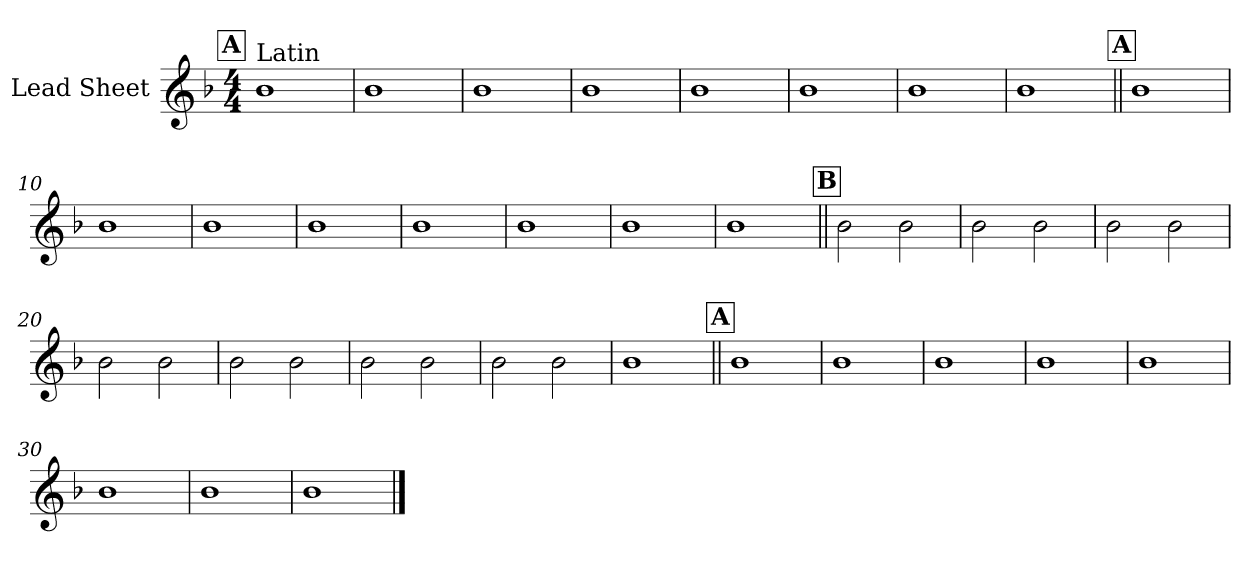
**kern
*part1
*staff1
*I"Lead Sheet
*clefG2
*k[b-]
*d:
*M4/4
!!LO:REH:place=s1:a:fs=14:t=A
=1
!LO:TX:a:t=Latin
1b-
=2
1b-
=3
1b-
=4
1b-
!!LO:LB:g=z
=5
1b-
=6
1b-
=7
1b-
=8
1b-
!!LO:LB:g=z
!!LO:REH:place=s1:a:fs=14:t=A
=9||
1b-
=10
1b-
=11
1b-
=12
1b-
!!LO:LB:g=z
=13
1b-
=14
1b-
=15
1b-
=16
1b-
!!LO:LB:g=z
!!LO:REH:place=s1:a:fs=14:t=B
=17||
2b-\
2b-\
=18
2b-\
2b-\
=19
2b-\
2b-\
=20
2b-\
2b-\
!!LO:LB:g=z
=21
2b-\
2b-\
=22
2b-\
2b-\
=23
2b-\
2b-\
=24
1b-
!!LO:LB:g=z
!!LO:REH:place=s1:a:fs=14:t=A
=25||
1b-
=26
1b-
=27
1b-
=28
1b-
!!LO:LB:g=z
=29
1b-
=30
1b-
=31
1b-
=32
1b-
==
*-
